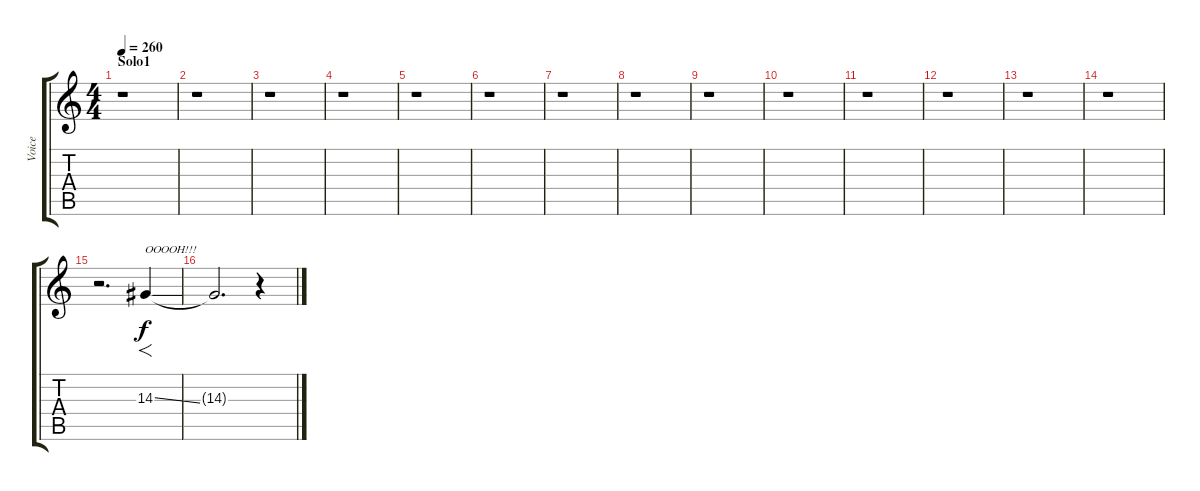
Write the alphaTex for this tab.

\track ("Voice" "Voice") {instrument cello}
\staff {score tabs}
\tuning (Eb4 Bb3 Gb3 Db3 Ab2 Eb2) {hide}
\ts (4 4)
\section ("" "Solo1")
\tempo 260
\clef g2
\ks c
r.1{dy f} |
r.1 |
r.1 |
r.1 |
r.1 |
r.1 |
r.1 |
r.1 |
r.1 |
r.1 |
r.1 |
r.1 |
r.1 |
r.1 |
r.2{d} 14.3{ss}.4{f txt "OOOOH!!!"} |
14.3{t}.2{d} r.4
